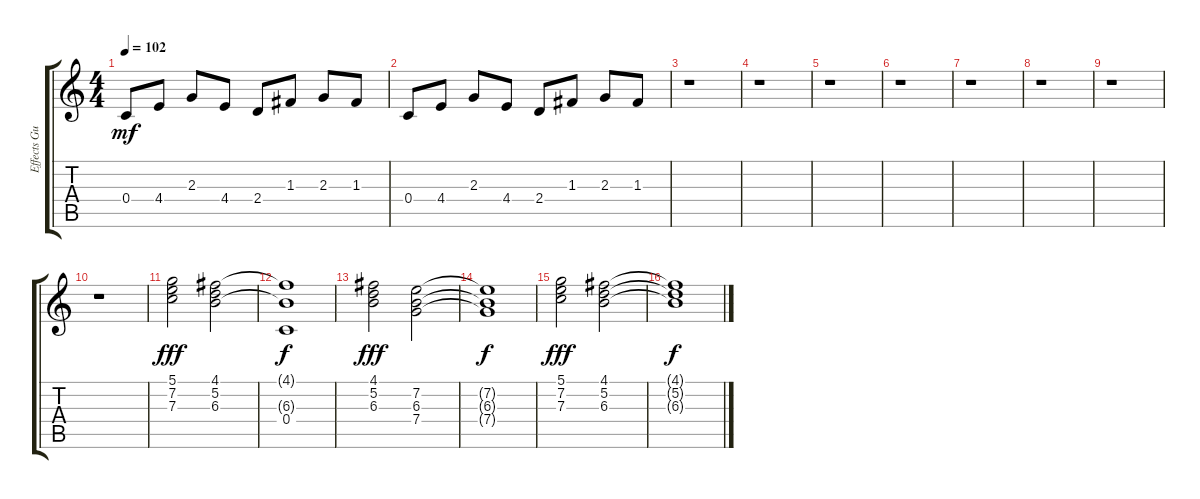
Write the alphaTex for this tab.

\track ("Effects Guitar" "Effects Gu") {instrument distortionguitar}
\staff {score tabs}
\tuning (D4 A3 F3 C3 G2 D2) {hide}
\ts (4 4)
\tempo 102
\clef g2
\ks c
0.4.8{dy mf} 4.4.8 2.3.8 4.4.8 2.4.8 1.3.8 2.3.8 1.3.8 |
0.4.8{volume 5} 4.4.8 2.3.8 4.4.8 2.4.8 1.3.8 2.3.8 1.3.8 |
r.1 |
r.1 |
r.1 |
r.1 |
r.1 |
r.1 |
r.1 |
r.1 |
(5.1 7.2 7.3).2{dy fff} (4.1 5.2 6.3).2 |
(4.1{t} 6.3{t} 0.4).1{dy f} |
(4.1 5.2 6.3).2{dy fff} (7.2 6.3 7.4).2 |
(7.2{t} 6.3{t} 7.4{t}).1{dy f} |
(5.1 7.2 7.3).2{dy fff} (4.1 5.2 6.3).2 |
(4.1{t} 5.2{t} 6.3{t}).1{dy f}
